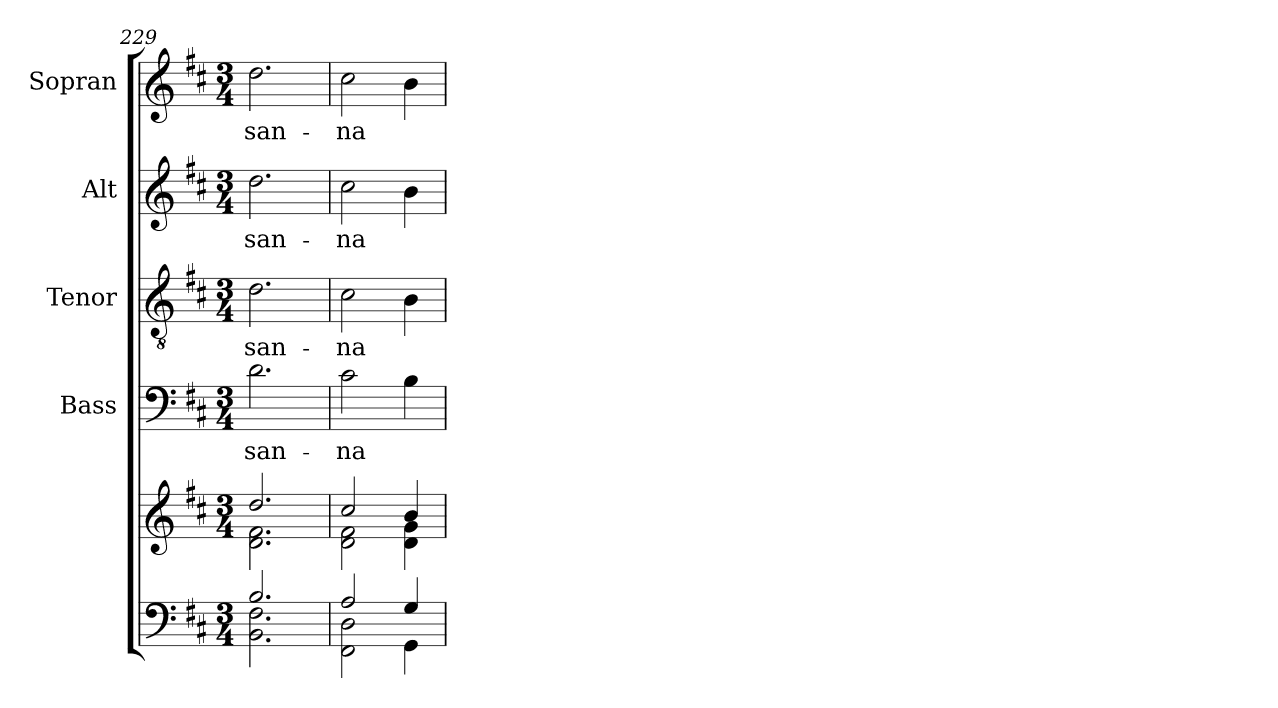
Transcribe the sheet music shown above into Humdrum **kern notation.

**kern	**kern	**kern	**text	**kern	**text	**kern	**text	**kern	**text
*part5	*part5	*part4	*part4	*part3	*part3	*part2	*part2	*part1	*part1
*staff6	*staff5	*staff4	*staff4	*staff3	*staff3	*staff2	*staff2	*staff1	*staff1
*	*	*I"Bass	*	*I"Tenor	*	*I"Alt	*	*I"Sopran	*
*	*	*I'B.	*	*I'T.	*	*I'A.	*	*I'S.	*
*clefF4	*clefG2	*clefF4	*	*clefGv2	*	*clefG2	*	*clefG2	*
*k[f#c#]	*k[f#c#]	*k[f#c#]	*	*k[f#c#]	*	*k[f#c#]	*	*k[f#c#]	*
*D:	*D:	*D:	*	*D:	*	*D:	*	*D:	*
*M3/4	*M3/4	*M3/4	*	*M3/4	*	*M3/4	*	*M3/4	*
=229	=229	=229	=229	=229	=229	=229	=229	=229	=229
*^	*^	*	*	*	*	*	*	*	*
!	!	!	!	!	!LO:LY:b	!	!LO:LY:b	!	!LO:LY:b	!	!LO:LY:b
2.B/	2.BB\ 2.F#\	2.dd/	2.d\ 2.f#\	2.d\	-san-	2.d\	-san-	2.dd\	-san-	2.dd\	-san-
=230	=230	=230	=230	=230	=230	=230	=230	=230	=230	=230	=230
!	!	!	!	!	!LO:LY:b	!	!LO:LY:b	!	!LO:LY:b	!	!LO:LY:b
2A/	2FF#\ 2D\	2cc#/	2d\ 2f#\	2c#\	-na	2c#\	-na	2cc#\	-na	2cc#\	-na
4G/	4GG\	4b/	4d\ 4g\	4B\	.	4B\	.	4b\	.	4b\	.
*v	*v	*	*	*	*	*	*	*	*	*	*
*	*v	*v	*	*	*	*	*	*	*	*
=	=	=	=	=	=	=	=	=	=
*-	*-	*-	*-	*-	*-	*-	*-	*-	*-
